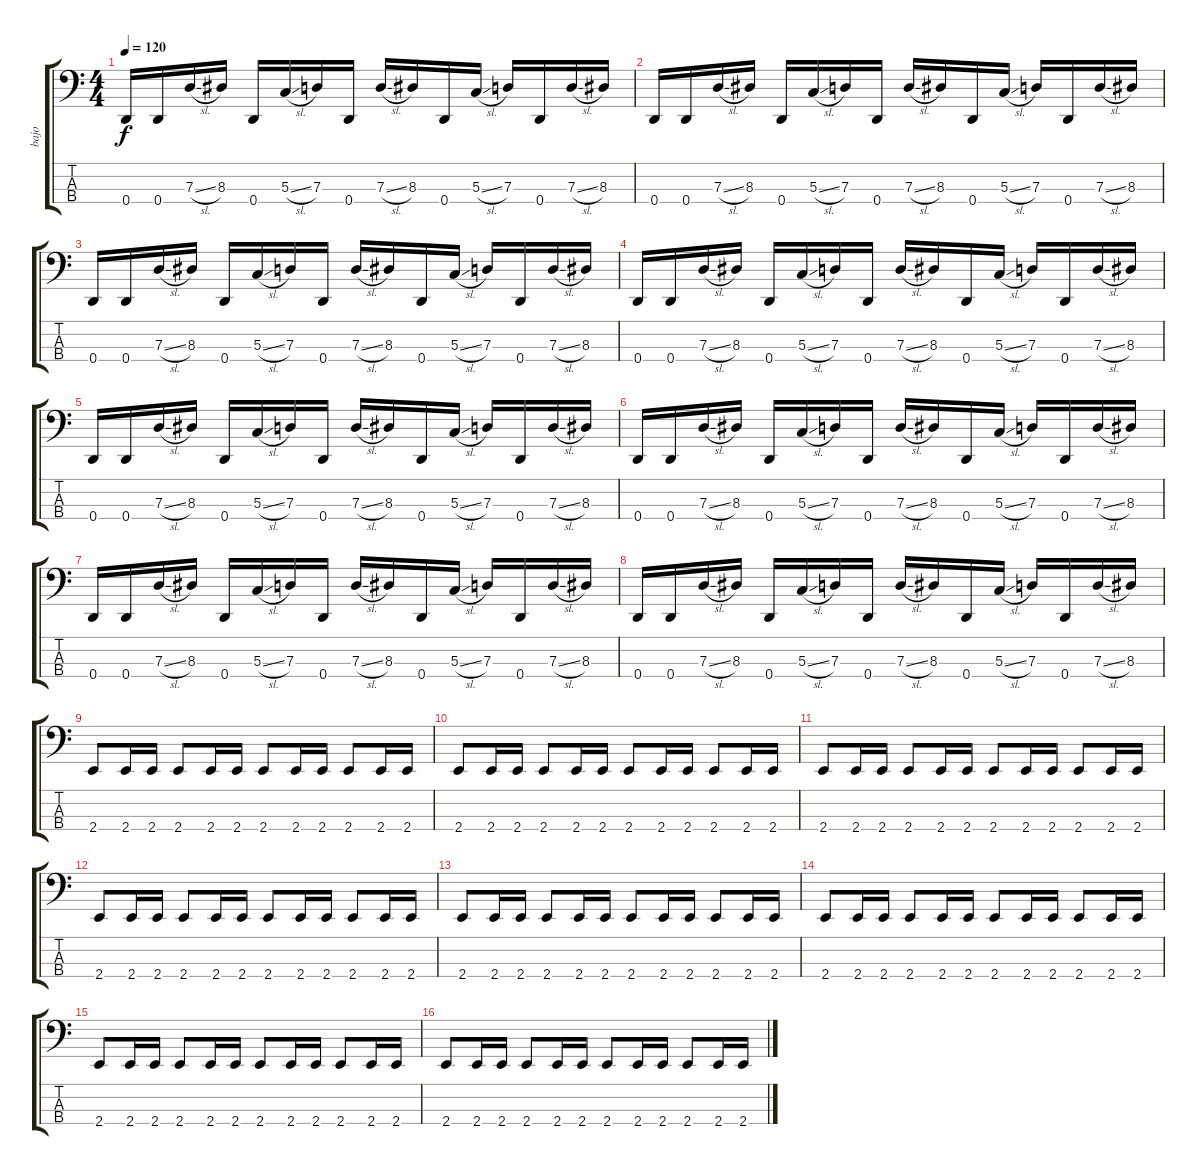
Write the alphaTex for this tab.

\track ("bajo" "bajo") {instrument electricbasspick}
\staff {score tabs}
\tuning (F2 C2 G1 D1) {hide}
\ts (4 4)
\tempo 120
\clef f4
\ks c
0.4.16{dy f} 0.4.16 7.3{sl}.16 8.3.16 0.4.16 5.3{sl}.16 7.3.16 0.4.16 7.3{sl}.16 8.3.16 0.4.16 5.3{sl}.16 7.3.16 0.4.16 7.3{sl}.16 8.3.16 |
0.4.16 0.4.16 7.3{sl}.16 8.3.16 0.4.16 5.3{sl}.16 7.3.16 0.4.16 7.3{sl}.16 8.3.16 0.4.16 5.3{sl}.16 7.3.16 0.4.16 7.3{sl}.16 8.3.16 |
0.4.16 0.4.16 7.3{sl}.16 8.3.16 0.4.16 5.3{sl}.16 7.3.16 0.4.16 7.3{sl}.16 8.3.16 0.4.16 5.3{sl}.16 7.3.16 0.4.16 7.3{sl}.16 8.3.16 |
0.4.16 0.4.16 7.3{sl}.16 8.3.16 0.4.16 5.3{sl}.16 7.3.16 0.4.16 7.3{sl}.16 8.3.16 0.4.16 5.3{sl}.16 7.3.16 0.4.16 7.3{sl}.16 8.3.16 |
0.4.16 0.4.16 7.3{sl}.16 8.3.16 0.4.16 5.3{sl}.16 7.3.16 0.4.16 7.3{sl}.16 8.3.16 0.4.16 5.3{sl}.16 7.3.16 0.4.16 7.3{sl}.16 8.3.16 |
0.4.16 0.4.16 7.3{sl}.16 8.3.16 0.4.16 5.3{sl}.16 7.3.16 0.4.16 7.3{sl}.16 8.3.16 0.4.16 5.3{sl}.16 7.3.16 0.4.16 7.3{sl}.16 8.3.16 |
0.4.16 0.4.16 7.3{sl}.16 8.3.16 0.4.16 5.3{sl}.16 7.3.16 0.4.16 7.3{sl}.16 8.3.16 0.4.16 5.3{sl}.16 7.3.16 0.4.16 7.3{sl}.16 8.3.16 |
0.4.16 0.4.16 7.3{sl}.16 8.3.16 0.4.16 5.3{sl}.16 7.3.16 0.4.16 7.3{sl}.16 8.3.16 0.4.16 5.3{sl}.16 7.3.16 0.4.16 7.3{sl}.16 8.3.16 |
2.4.8 2.4.16 2.4.16 2.4.8 2.4.16 2.4.16 2.4.8 2.4.16 2.4.16 2.4.8 2.4.16 2.4.16 |
2.4.8 2.4.16 2.4.16 2.4.8 2.4.16 2.4.16 2.4.8 2.4.16 2.4.16 2.4.8 2.4.16 2.4.16 |
2.4.8 2.4.16 2.4.16 2.4.8 2.4.16 2.4.16 2.4.8 2.4.16 2.4.16 2.4.8 2.4.16 2.4.16 |
2.4.8 2.4.16 2.4.16 2.4.8 2.4.16 2.4.16 2.4.8 2.4.16 2.4.16 2.4.8 2.4.16 2.4.16 |
2.4.8 2.4.16 2.4.16 2.4.8 2.4.16 2.4.16 2.4.8 2.4.16 2.4.16 2.4.8 2.4.16 2.4.16 |
2.4.8 2.4.16 2.4.16 2.4.8 2.4.16 2.4.16 2.4.8 2.4.16 2.4.16 2.4.8 2.4.16 2.4.16 |
2.4.8 2.4.16 2.4.16 2.4.8 2.4.16 2.4.16 2.4.8 2.4.16 2.4.16 2.4.8 2.4.16 2.4.16 |
2.4.8 2.4.16 2.4.16 2.4.8 2.4.16 2.4.16 2.4.8 2.4.16 2.4.16 2.4.8 2.4.16 2.4.16
